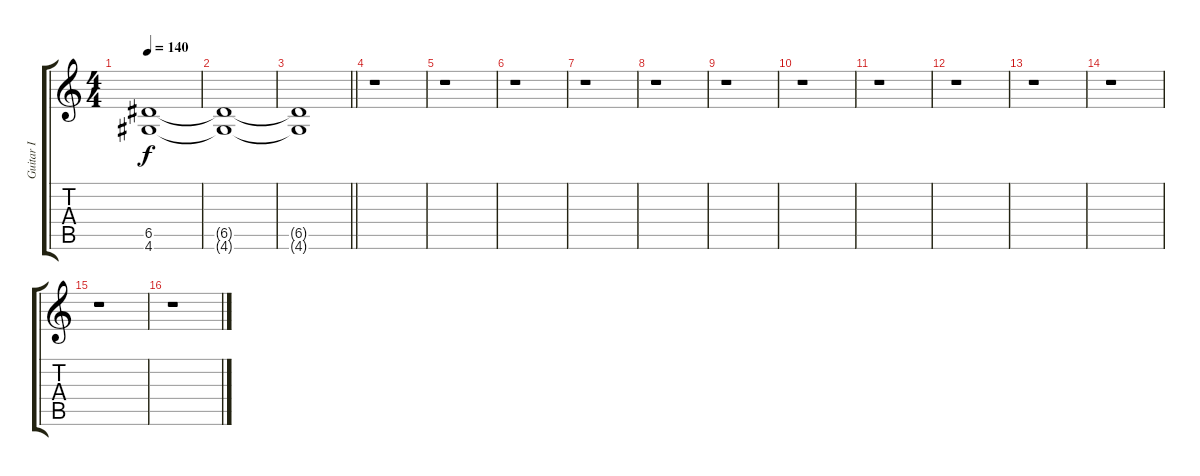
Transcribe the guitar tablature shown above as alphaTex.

\track ("Guitar I" "Guitar I") {instrument overdrivenguitar}
\staff {score tabs}
\tuning (E4 B3 G3 D3 A2 E2) {hide}
\ts (4 4)
\tempo 140
\clef g2
\ks c
(6.5{t} 4.6{t}).1{dy f} |
(6.5{t} 4.6{t}).1 |
\barLineRight lightlight
(6.5{t} 4.6{t}).1 |
r.1 |
r.1 |
r.1 |
r.1 |
r.1 |
r.1 |
r.1 |
r.1 |
r.1 |
r.1 |
r.1 |
r.1 |
r.1
